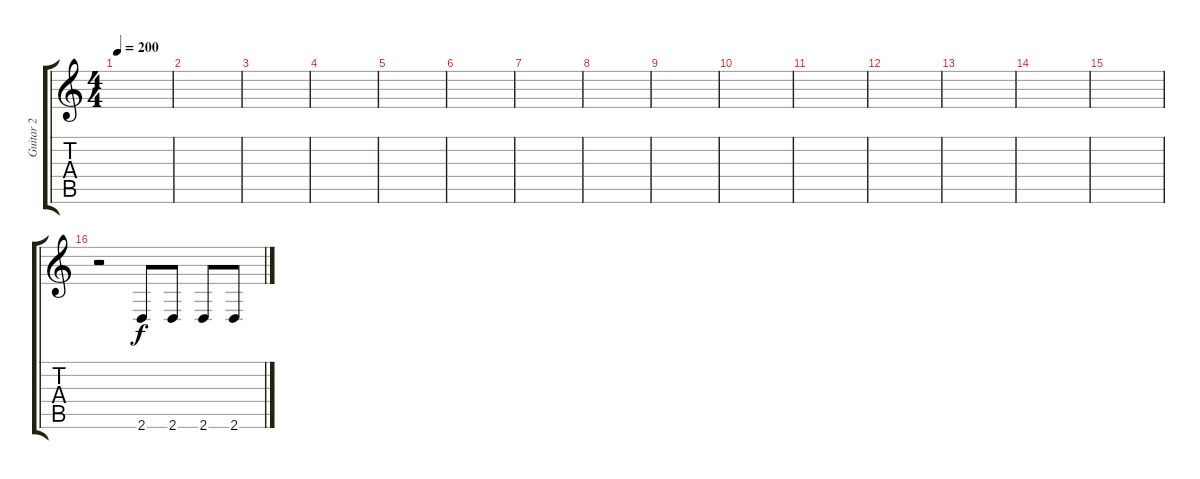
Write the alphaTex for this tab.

\track ("Guitar 2" "Guitar 2") {instrument distortionguitar}
\staff {score tabs}
\tuning (D4 A3 F3 C3 G2 C2) {hide}
\ts (4 4)
\tempo 200
\clef g2
\ks c
|
|
|
|
|
|
|
|
|
|
|
|
|
|
|
r.2 2.6.8 2.6.8 2.6.8 2.6.8
